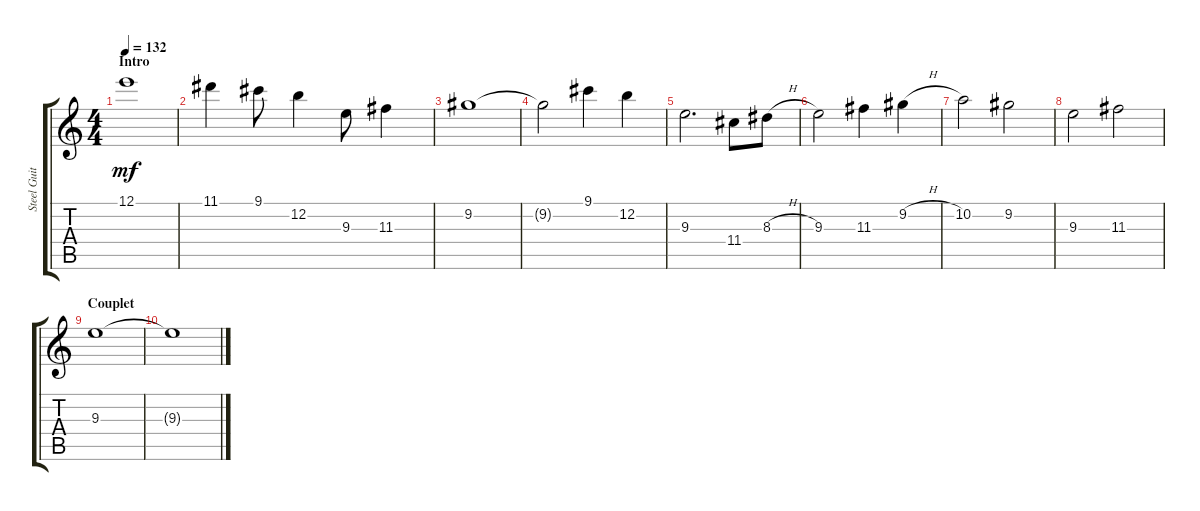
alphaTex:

\track ("Steel Guitar" "Steel Guit") {instrument acousticguitarsteel}
\staff {score tabs}
\tuning (E4 B3 G3 D3 A2 E2) {hide}
\ts (4 4)
\section ("" "Intro")
\tempo 132
\clef g2
\ks c
12.1.1{dy mf instrument acousticguitarsteel} |
11.1.4 9.1.8 12.2.4 9.3.8 11.3.4 |
9.2.1 |
9.2{t}.2 9.1.4 12.2.4 |
9.3.2{d} 11.4.8 8.3{h}.8 |
9.3.2 11.3.4 9.2{h}.4 |
10.2.2 9.2.2 |
9.3.2 11.3.2 |
\section ("" "Couplet")
9.3.1 |
9.3{t}.1
